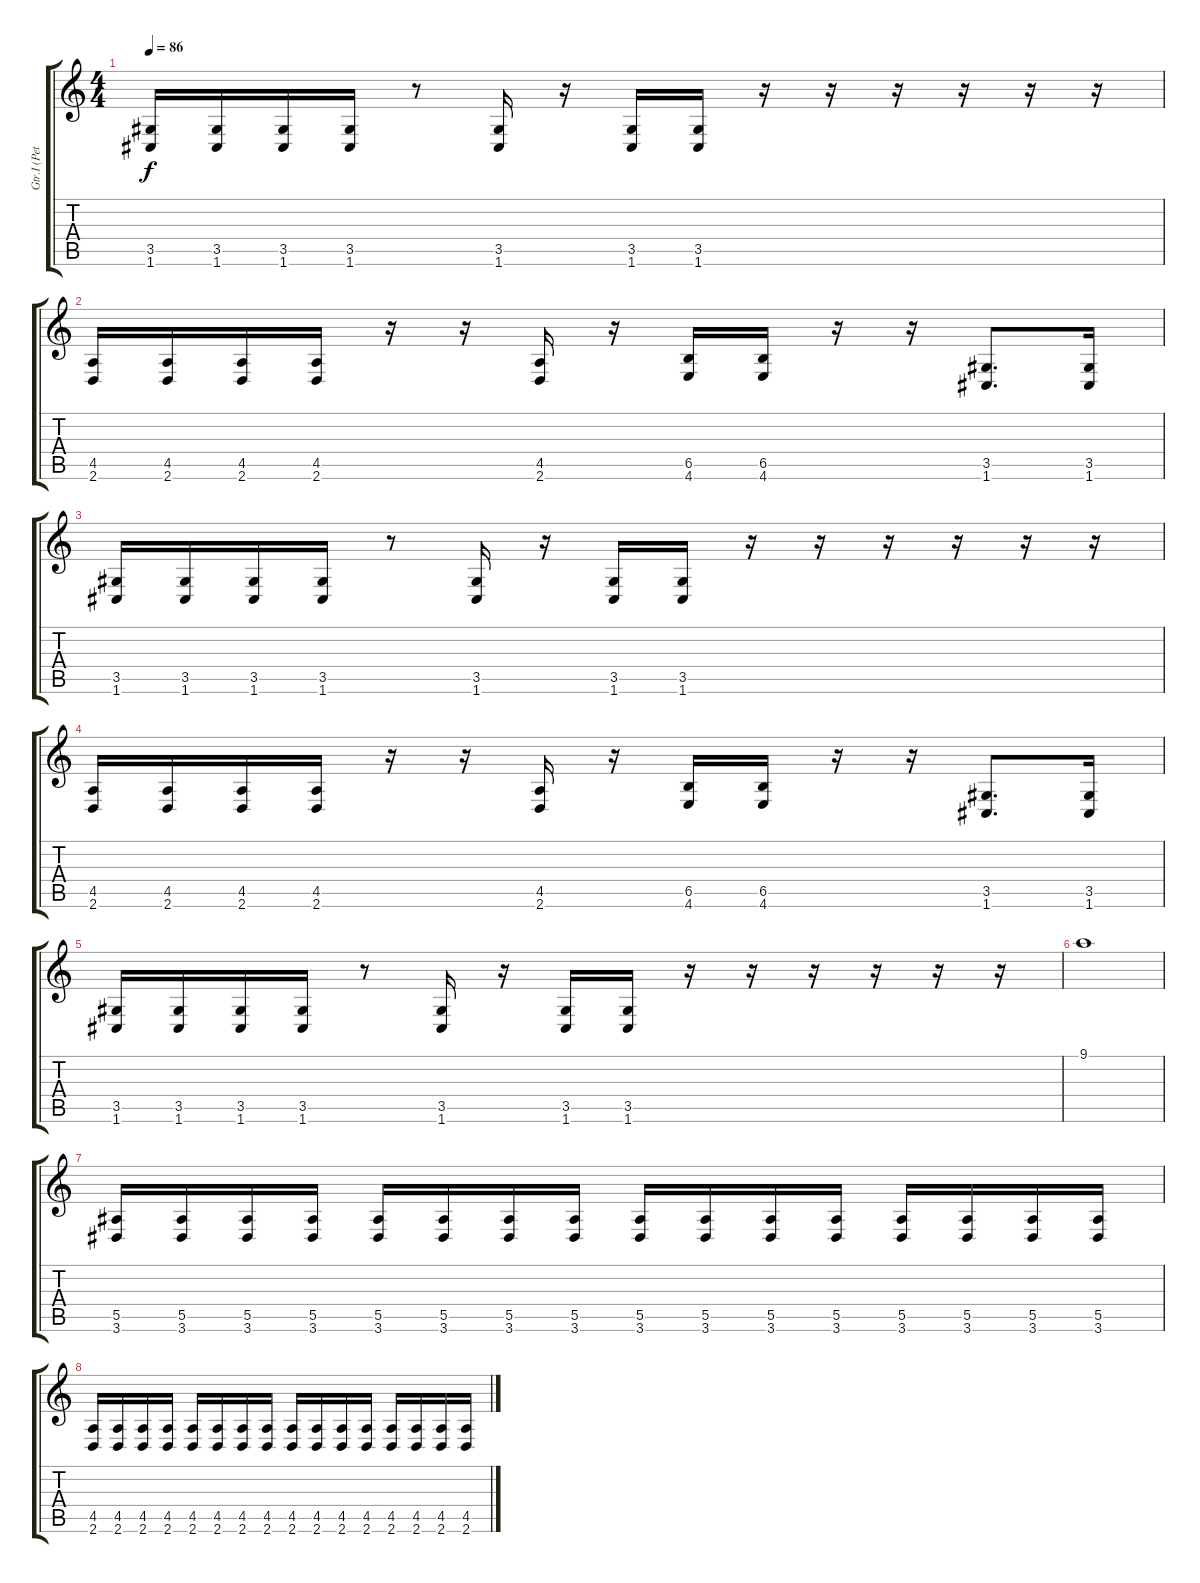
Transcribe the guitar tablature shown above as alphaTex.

\track ("Gtr.I (Peter)" "Gtr.I (Pet") {instrument distortionguitar}
\staff {score tabs}
\tuning (C4 G3 Eb3 Bb2 F2 C2) {hide}
\ts (4 4)
\tempo 86
\clef g2
\ks c
(3.5 1.6).16{dy f} (3.5 1.6).16 (3.5 1.6).16 (3.5 1.6).16 r.8 (3.5 1.6).16 r.16 (3.5 1.6).16 (3.5 1.6).16 r.16 r.16 r.16 r.16 r.16 r.16 |
(4.5 2.6).16 (4.5 2.6).16 (4.5 2.6).16 (4.5 2.6).16 r.16 r.16 (4.5 2.6).16 r.16 (6.5 4.6).16 (6.5 4.6).16 r.16 r.16 (3.5 1.6).8{d} (3.5 1.6).16 |
(3.5 1.6).16 (3.5 1.6).16 (3.5 1.6).16 (3.5 1.6).16 r.8 (3.5 1.6).16 r.16 (3.5 1.6).16 (3.5 1.6).16 r.16 r.16 r.16 r.16 r.16 r.16 |
(4.5 2.6).16 (4.5 2.6).16 (4.5 2.6).16 (4.5 2.6).16 r.16 r.16 (4.5 2.6).16 r.16 (6.5 4.6).16 (6.5 4.6).16 r.16 r.16 (3.5 1.6).8{d} (3.5 1.6).16 |
(3.5 1.6).16 (3.5 1.6).16 (3.5 1.6).16 (3.5 1.6).16 r.8 (3.5 1.6).16 r.16 (3.5 1.6).16 (3.5 1.6).16 r.16 r.16 r.16 r.16 r.16 r.16 |
9.1.1 |
(5.5 3.6).16 (5.5 3.6).16 (5.5 3.6).16 (5.5 3.6).16 (5.5 3.6).16 (5.5 3.6).16 (5.5 3.6).16 (5.5 3.6).16 (5.5 3.6).16 (5.5 3.6).16 (5.5 3.6).16 (5.5 3.6).16 (5.5 3.6).16 (5.5 3.6).16 (5.5 3.6).16 (5.5 3.6).16 |
(4.5 2.6).16 (4.5 2.6).16 (4.5 2.6).16 (4.5 2.6).16 (4.5 2.6).16 (4.5 2.6).16 (4.5 2.6).16 (4.5 2.6).16 (4.5 2.6).16 (4.5 2.6).16 (4.5 2.6).16 (4.5 2.6).16 (4.5 2.6).16 (4.5 2.6).16 (4.5 2.6).16 (4.5 2.6).16
